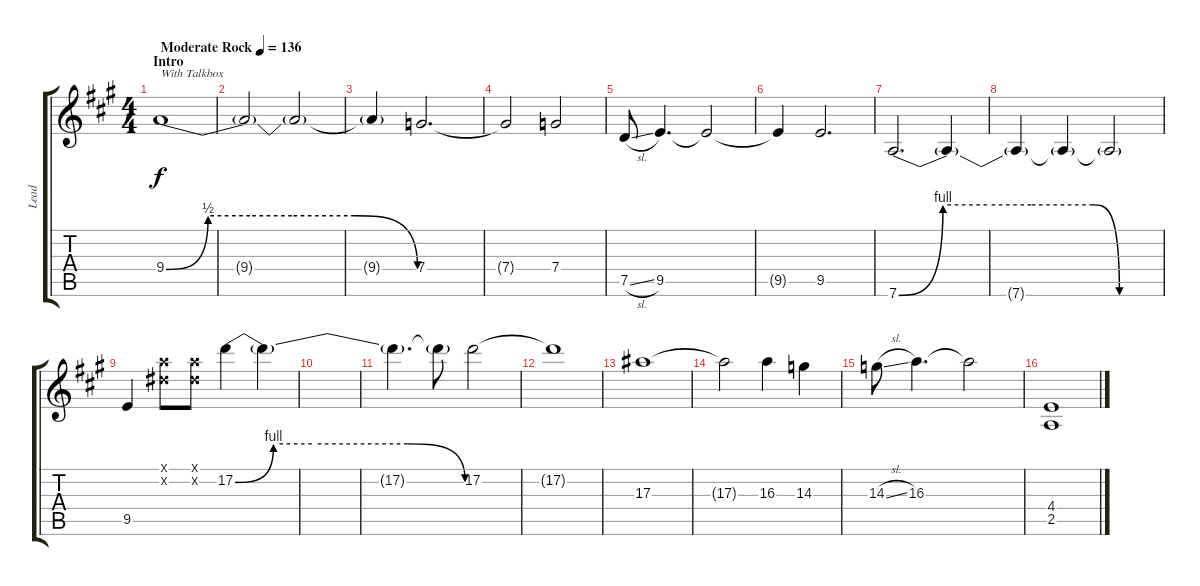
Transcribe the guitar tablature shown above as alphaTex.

\track ("Lead" "Lead") {instrument distortionguitar}
\staff {score tabs}
\tuning (D4 A3 F3 C3 G2 D2) {hide}
\ts (4 4)
\section ("" "Intro")
\tempo (136 "Moderate Rock")
\clef g2
\ks a
9.4{be (custom 0 0 10 2 20 2 30 2 45 2 60 0)}.1{txt "With Talkbox" dy f instrument distortionguitar} |
9.4{t}.2 9.4{t}.2 |
9.4{t}.4 7.4.2{d} |
7.4{t}.2 7.4.2 |
7.5{sl}.8 9.5.4{d} 9.5{t}.2 |
9.5{t}.4 9.5.2{d} |
7.6{be (custom 0 0 10 4 20 4 30 4 44 4 50 0 54 0 60 0)}.2{d} 7.6{t}.4 |
7.6{t}.4 7.6{t}.4 7.6{t}.2 |
9.5.4 (1.1{x} 12.2{x}).8 (1.1{x} 12.2{x}).8 17.2{be (custom 0 0 10 4 20 4 30 4 45 4 60 0)}.4 17.2{t}.4 |
|
17.2{t}.4{d} 17.2{t}.8 17.2.2 |
17.2{t}.1 |
17.3.1 |
17.3{t}.2 16.3.4 14.3.4 |
14.3{sl}.8 16.3.4{d} 16.3{t}.2 |
(4.4 2.5).1
